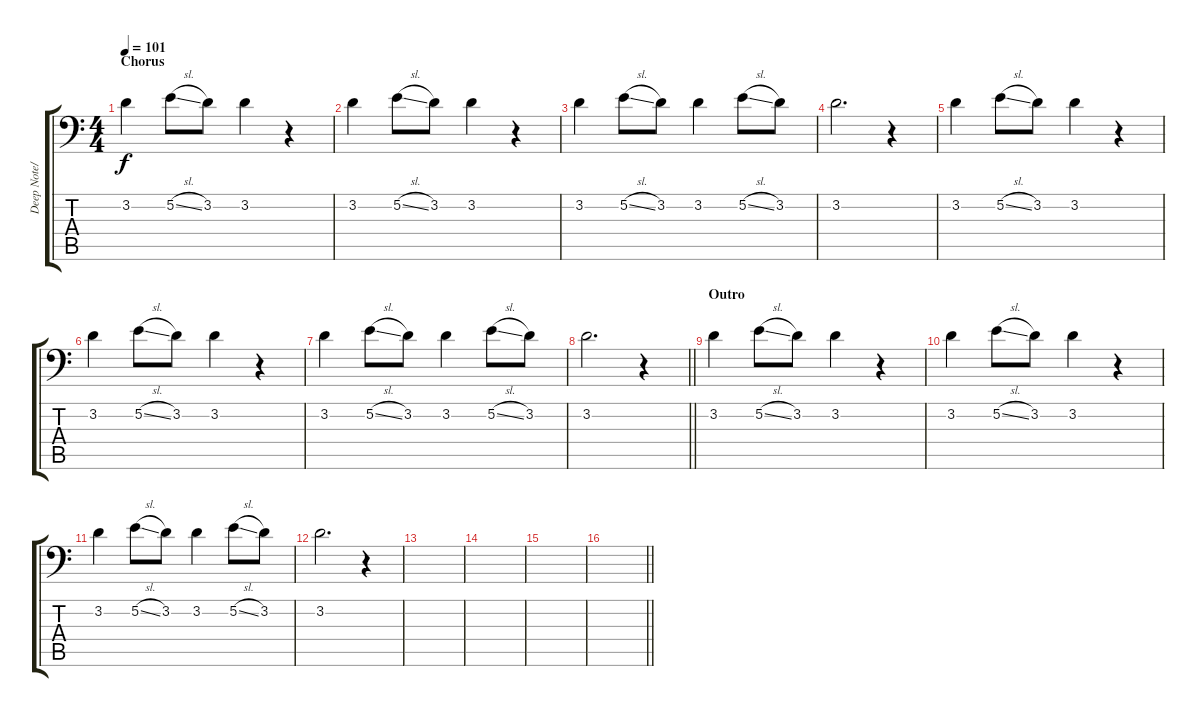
\track ("Deep Note/ Backing Vocals" "Deep Note/") {instrument electricgrandpiano}
\staff {score tabs}
\tuning (E4 B3 G3 D3 A2 D1) {hide}
\ts (4 4)
\section ("" "Chorus")
\tempo 101
\clef f4
\ks c
3.2.4{dy f} 5.2{sl}.8 3.2.8 3.2.4 r.4 |
3.2.4 5.2{sl}.8 3.2.8 3.2.4 r.4 |
3.2.4 5.2{sl}.8 3.2.8 3.2.4 5.2{sl}.8 3.2.8 |
3.2.2{d} r.4 |
3.2.4 5.2{sl}.8 3.2.8 3.2.4 r.4 |
3.2.4 5.2{sl}.8 3.2.8 3.2.4 r.4 |
3.2.4 5.2{sl}.8 3.2.8 3.2.4 5.2{sl}.8 3.2.8 |
\barLineRight lightlight
3.2.2{d} r.4 |
\section ("" "Outro")
3.2.4 5.2{sl}.8 3.2.8 3.2.4 r.4 |
3.2.4 5.2{sl}.8 3.2.8 3.2.4 r.4 |
3.2.4 5.2{sl}.8 3.2.8 3.2.4 5.2{sl}.8 3.2.8 |
3.2.2{d} r.4 |
|
|
|
\barLineRight lightlight
